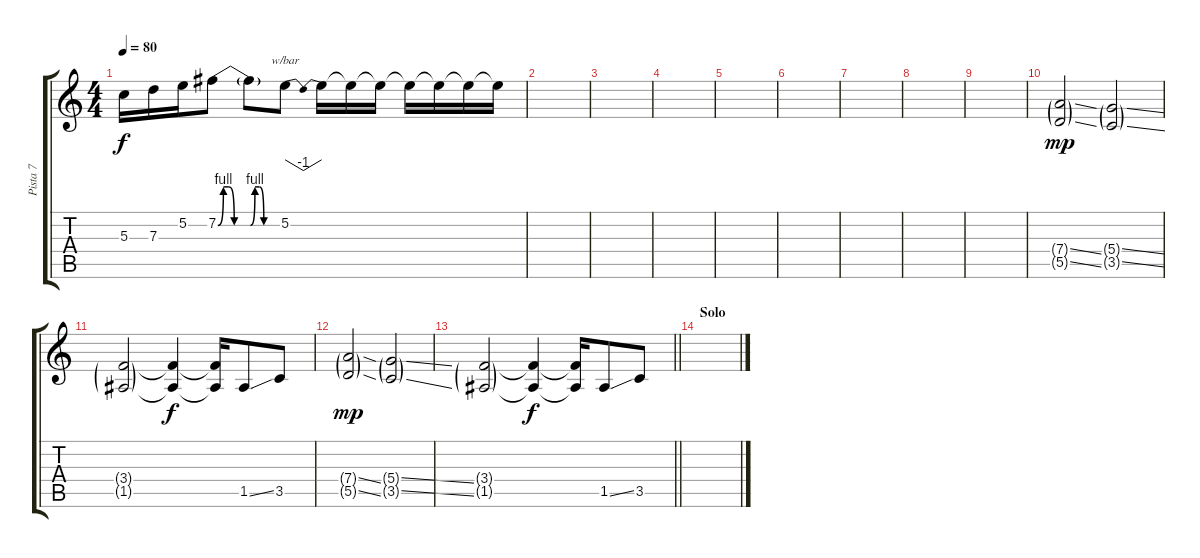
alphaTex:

\track ("Pista 7" "Pista 7") {instrument distortionguitar}
\staff {score tabs}
\tuning (E4 B3 G3 D3 A2 E2) {hide}
\ts (4 4)
\tempo 80
\clef g2
\ks c
5.3.16{dy f} 7.3.16 5.2.16 7.2{be (custom 0 0 10 4 20 4 30 0 60 0)}.8 7.2{be (custom 0 0 10 4 20 4 30 0 60 0) t}.8 5.2.8{tbe (dip default 0 0 30 -4 60 0)} 5.2{t}.16 5.2{t}.16 5.2{t}.16 5.2{t}.16 5.2{t}.16 5.2{t}.16 5.2{t}.16 |
|
|
|
|
|
|
|
|
(7.4{ss g} 5.5{ss g}).2{dy mp} (5.4{ss g} 3.5{ss g}).2 |
(3.4{g} 1.5{g}).2 (3.4{t} 1.5{t}).4{dy f} (3.4{t} 1.5{t}).16 1.5{ss}.8 3.5.8 |
(7.4{ss g} 5.5{ss g}).2{dy mp} (5.4{ss g} 3.5{ss g}).2 |
\barLineRight lightlight
(3.4{g} 1.5{g}).2 (3.4{t} 1.5{t}).4{dy f} (3.4{t} 1.5{t}).16 1.5{ss}.8 3.5.8 |
\section ("" "Solo")
